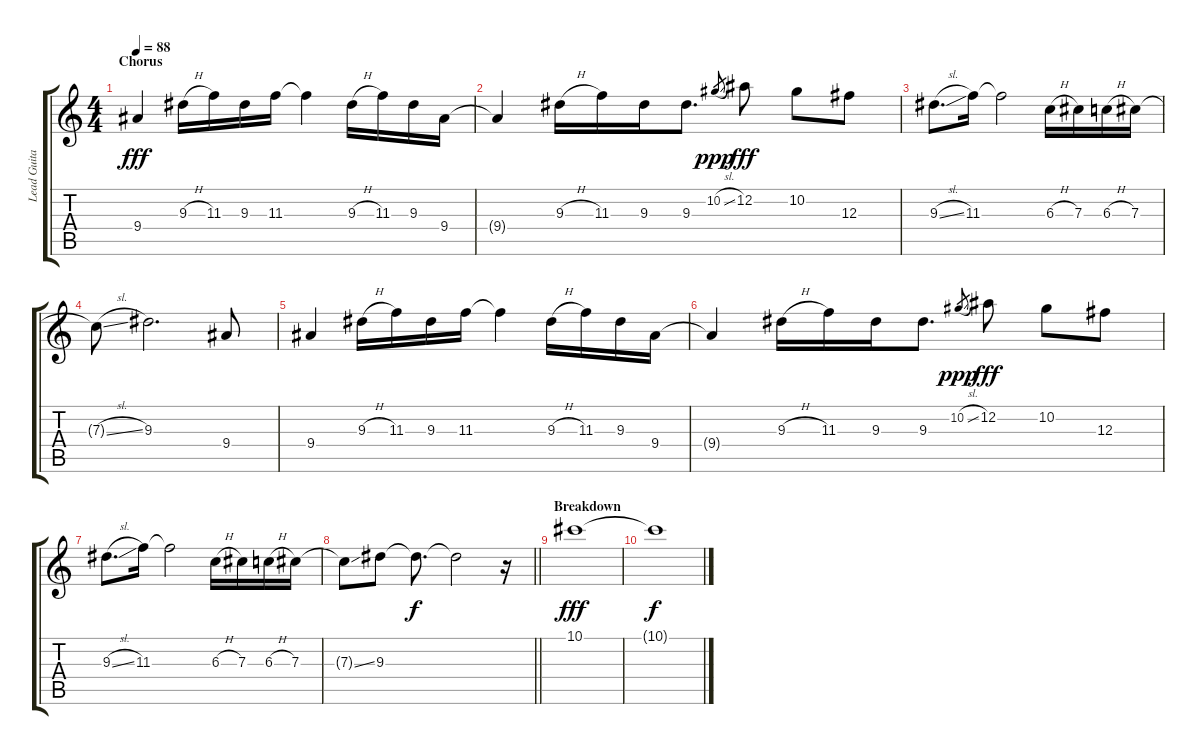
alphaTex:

\track ("Lead Guitar #1" "Lead Guita") {instrument overdrivenguitar}
\staff {score tabs}
\tuning (Eb4 Bb3 Gb3 Db3 Ab2 Db2) {hide}
\ts (4 4)
\section ("" "Chorus")
\tempo 88
\clef g2
\ks c
9.4.4{dy fff} 9.3{h}.16 11.3.16 9.3.16 11.3.16 11.3{t}.4 9.3{h}.16 11.3.16 9.3.16 9.4.16 |
9.4{t}.4 9.3{h}.16 11.3.16 9.3.16 9.3.8{d} 10.2{sl}.8{gr dy ppp} 12.2.8{dy fff} 10.2.8 12.3.8 |
9.3{sl}.8{d} 11.3.16 11.3{t}.2 6.3{h}.16 7.3.16 6.3{h}.16 7.3.16 |
7.3{sl t}.8 9.3.2{d} 9.4.8 |
9.4.4 9.3{h}.16 11.3.16 9.3.16 11.3.16 11.3{t}.4 9.3{h}.16 11.3.16 9.3.16 9.4.16 |
9.4{t}.4 9.3{h}.16 11.3.16 9.3.16 9.3.8{d} 10.2{sl}.8{gr dy ppp} 12.2.8{dy fff} 10.2.8 12.3.8 |
9.3{sl}.8{d} 11.3.16 11.3{t}.2 6.3{h}.16 7.3.16 6.3{h}.16 7.3.16 |
\barLineRight lightlight
7.3{ss t}.8 9.3.8 9.3{t}.8{d dy f} 9.3{t}.2 r.16{volume 2 balance 10} |
\section ("" "Breakdown")
10.1.1{dy fff volume 5} |
10.1{t}.1{dy f volume 0}
